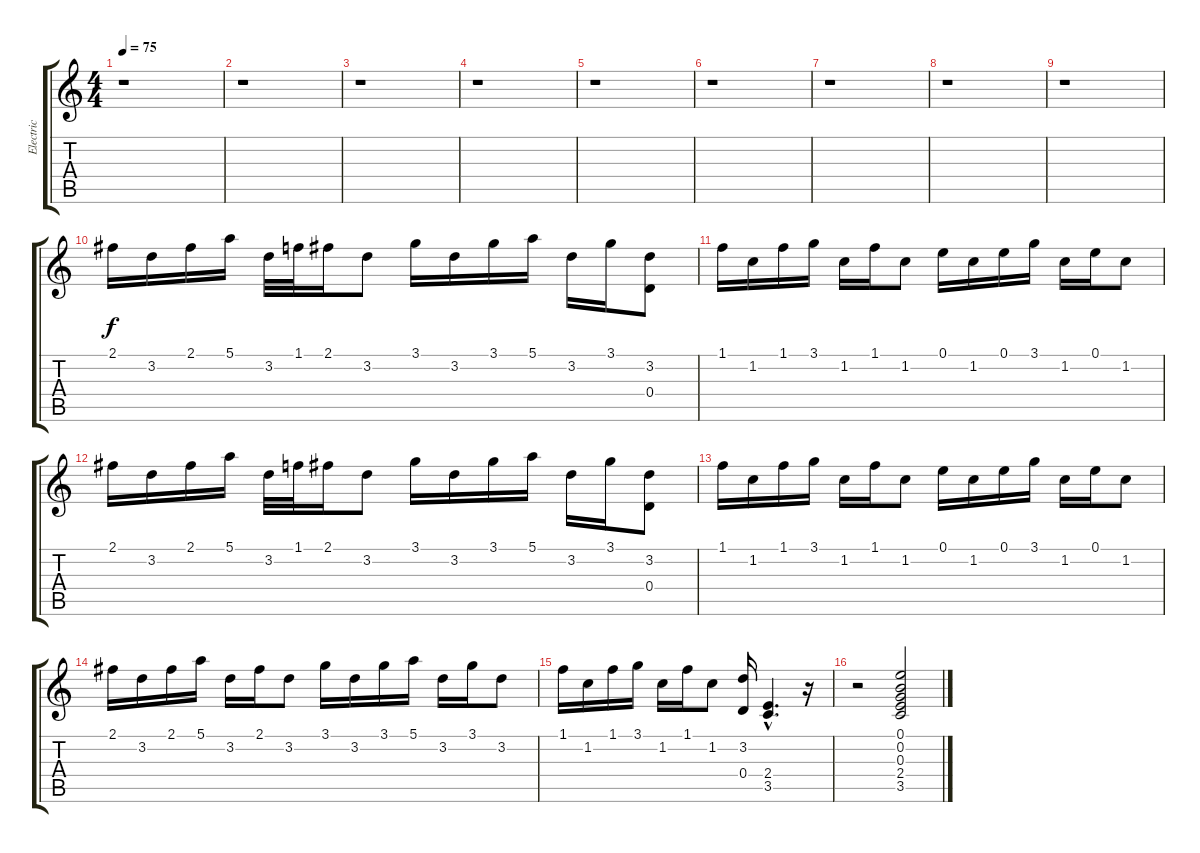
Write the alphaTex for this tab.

\track ("Electric" "Electric") {instrument electricguitarclean}
\staff {score tabs}
\tuning (E4 B3 G3 D3 A2 E2) {hide}
\ts (4 4)
\tempo 75
\clef g2
\ks c
r.1{dy f} |
r.1 |
r.1 |
r.1 |
r.1 |
r.1 |
r.1 |
r.1 |
r.1 |
2.1.16 3.2.16 2.1.16 5.1.16 3.2.32 1.1.32 2.1.16 3.2.8 3.1.16 3.2.16 3.1.16 5.1.16 3.2.16 3.1.16 (3.2 0.4).8 |
1.1.16 1.2.16 1.1.16 3.1.16 1.2.16 1.1.16 1.2.8 0.1.16 1.2.16 0.1.16 3.1.16 1.2.16 0.1.16 1.2.8 |
2.1.16 3.2.16 2.1.16 5.1.16 3.2.32 1.1.32 2.1.16 3.2.8 3.1.16 3.2.16 3.1.16 5.1.16 3.2.16 3.1.16 (3.2 0.4).8 |
1.1.16 1.2.16 1.1.16 3.1.16 1.2.16 1.1.16 1.2.8 0.1.16 1.2.16 0.1.16 3.1.16 1.2.16 0.1.16 1.2.8 |
2.1.16 3.2.16 2.1.16 5.1.16 3.2.16 2.1.16 3.2.8 3.1.16 3.2.16 3.1.16 5.1.16 3.2.16 3.1.16 3.2.8 |
1.1.16 1.2.16 1.1.16 3.1.16 1.2.16 1.1.16 1.2.8 (3.2 0.4).16 (2.4{hac} 3.5{hac}).4{d} r.16 |
r.2 (0.1 0.2 0.3 2.4 3.5).2
